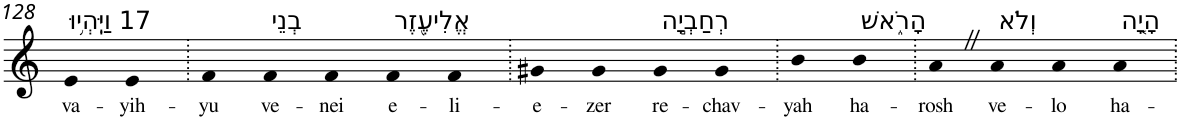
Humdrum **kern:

**kern	**text
*part1	*part1
*staff1	*staff1
*I"Piano	*
*I'Pno	*
!!LO:PB:g=z
*clefG2	*
*k[]	*
=128	=128
!LO:TX:a:t=17 וַיִּֽהְי֥וּ	!
!	!LO:LY:b
4e	va-
!	!LO:LY:b
4e	-yih-
=129.	=129.
!	!LO:LY:b
4f	-yu
!LO:TX:a:t=בְנֵי	!
!	!LO:LY:b
4f	ve-
!	!LO:LY:b
4f	-nei
!LO:TX:a:t=אֱלִיעֶ֖זֶר	!
!	!LO:LY:b
4f	e-
!	!LO:LY:b
4f	-li-
=130.	=130.
!	!LO:LY:b
4g#X	-e-
!	!LO:LY:b
4g#	-zer
!LO:TX:a:t=רְחַבְיָ֣ה	!
!	!LO:LY:b
4g#	re-
!	!LO:LY:b
4g#	-chav-
=131.	=131.
!	!LO:LY:b
4b	-yah
!LO:TX:a:t=הָרֹ֑אשׁ	!
!	!LO:LY:b
4b	ha-
=132.	=132.
!	!LO:LY:b
4aZ	-rosh
!LO:TX:a:t=וְלֹא	!
!	!LO:LY:b
4a	ve-
!	!LO:LY:b
4a	-lo
!LO:TX:a:t=הָיָ֤ה	!
!	!LO:LY:b
4a	ha-
=.	=.
*-	*-
